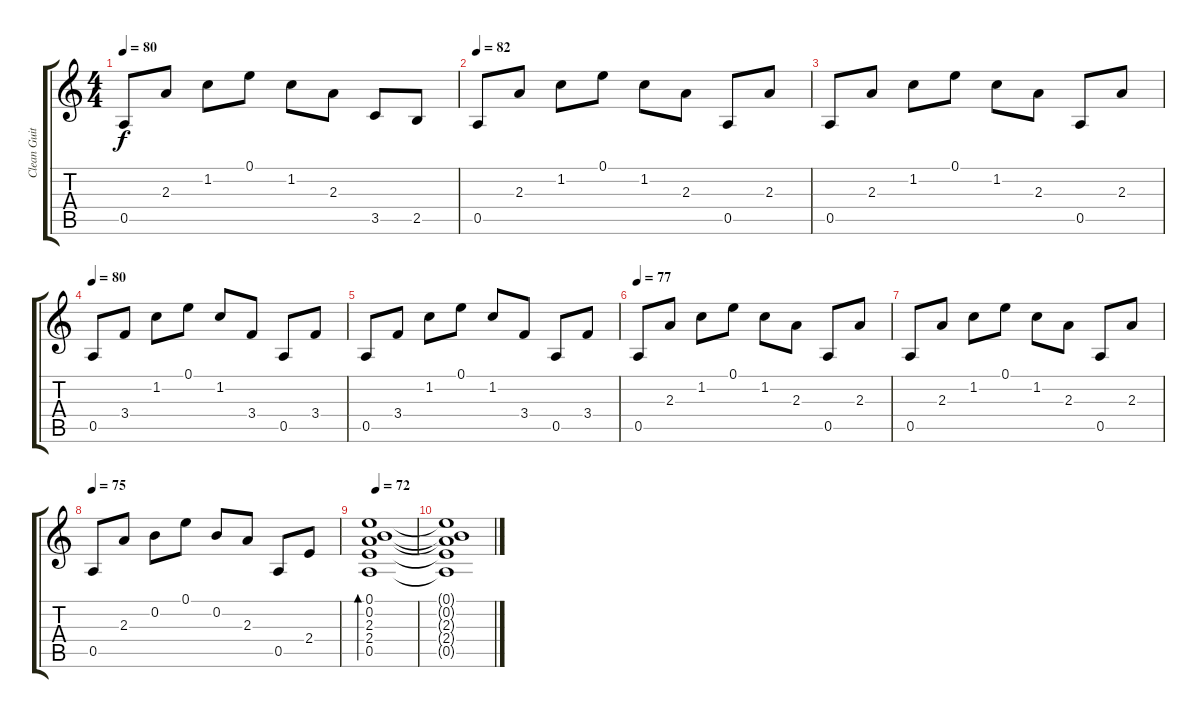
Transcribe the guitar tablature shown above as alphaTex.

\track ("Clean Guitar" "Clean Guit") {instrument electricguitarclean}
\staff {score tabs}
\tuning (E4 B3 G3 D3 A2 E2) {hide}
\ts (4 4)
\tempo 80
\clef g2
\ks c
0.5.8{dy f} 2.3.8 1.2.8 0.1.8 1.2.8 2.3.8 3.5.8 2.5.8 |
\tempo 82
0.5.8 2.3.8 1.2.8 0.1.8 1.2.8 2.3.8 0.5.8 2.3.8 |
0.5.8 2.3.8 1.2.8 0.1.8 1.2.8 2.3.8 0.5.8 2.3.8 |
\tempo 80
0.5.8 3.4.8 1.2.8 0.1.8 1.2.8 3.4.8 0.5.8 3.4.8 |
0.5.8 3.4.8 1.2.8 0.1.8 1.2.8 3.4.8 0.5.8 3.4.8 |
\tempo 77
0.5.8 2.3.8 1.2.8 0.1.8 1.2.8 2.3.8 0.5.8 2.3.8 |
0.5.8 2.3.8 1.2.8 0.1.8 1.2.8 2.3.8 0.5.8 2.3.8 |
\tempo 75
0.5.8 2.3.8 0.2.8 0.1.8 0.2.8 2.3.8 0.5.8 2.4.8 |
\tempo 72
(0.1 0.2 2.3 2.4 0.5).1{bd 240} |
(0.1{t} 0.2{t} 2.3{t} 2.4{t} 0.5{t}).1
